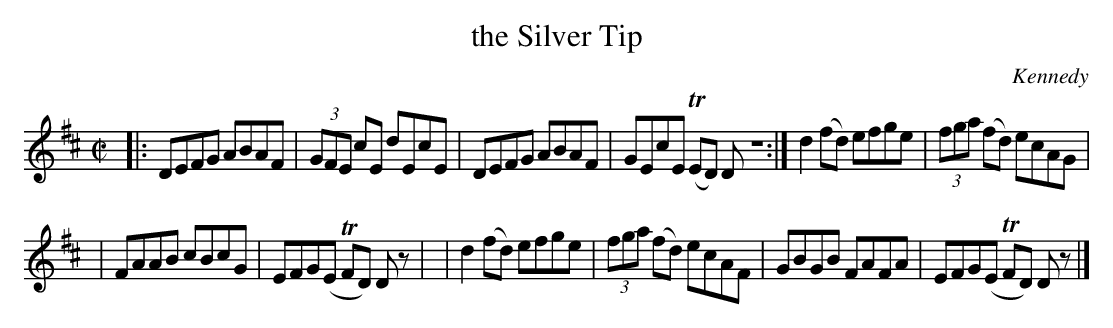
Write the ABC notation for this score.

X:1
T: the Silver Tip
O: Kennedy
M: C|
L: 1/8
K: D
|: DEFG   ABAF | (3GFE cE dEcE \
|  DEFG   ABAF | GEcE (TED) DZ :|\
   d2(fd) efge | (3fga (fd) ecAG |
|  FAAB   cBcG | EFG(E TFD) Dz |\
|  d2(fd) efge | (3fga (fd) ecAF \
|  GBGB   FAFA | EFG(E TFD) Dz |]
